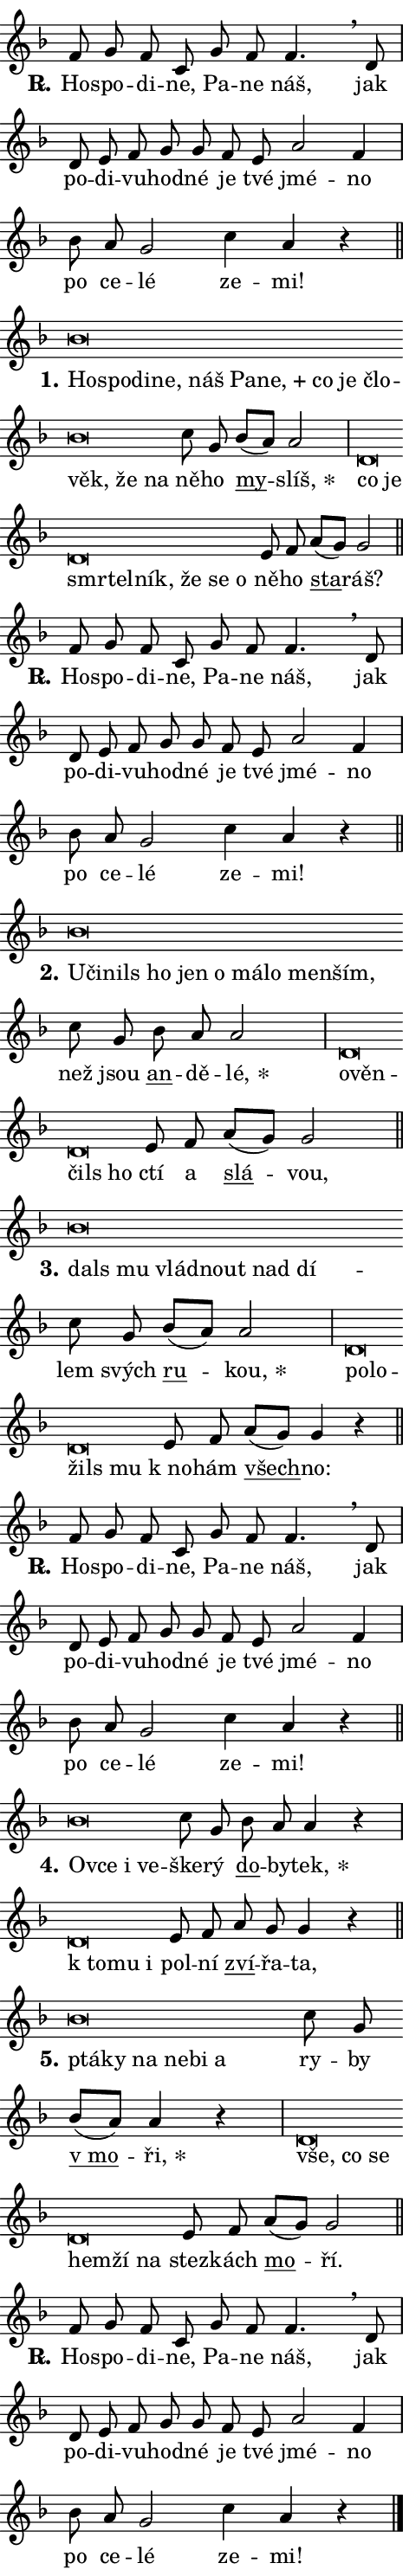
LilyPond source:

\version "2.24.0"
\header { tagline = "" }
\paper {
  indent = 0\cm
  top-margin = 0\cm
  right-margin = 0.13\cm % to fit lyric hyphens
  bottom-margin = 0\cm
  left-margin = 0\cm
  paper-width = 8\cm
  page-breaking = #ly:one-page-breaking
  system-system-spacing.basic-distance = #11
  score-system-spacing.basic-distance = #11
  ragged-last = ##f
}


%% Author: Thomas Morley
%% https://lists.gnu.org/archive/html/lilypond-user/2020-05/msg00002.html
#(define (line-position grob)
"Returns position of @var[grob} in current system:
   @code{'start}, if at first time-step
   @code{'end}, if at last time-step
   @code{'middle} otherwise
"
  (let* ((col (ly:item-get-column grob))
         (ln (ly:grob-object col 'left-neighbor))
         (rn (ly:grob-object col 'right-neighbor))
         (col-to-check-left (if (ly:grob? ln) ln col))
         (col-to-check-right (if (ly:grob? rn) rn col))
         (break-dir-left
           (and
             (ly:grob-property col-to-check-left 'non-musical #f)
             (ly:item-break-dir col-to-check-left)))
         (break-dir-right
           (and
             (ly:grob-property col-to-check-right 'non-musical #f)
             (ly:item-break-dir col-to-check-right))))
        (cond ((eqv? 1 break-dir-left) 'start)
              ((eqv? -1 break-dir-right) 'end)
              (else 'middle))))

#(define (tranparent-at-line-position vctor)
  (lambda (grob)
  "Relying on @code{line-position} select the relevant enry from @var{vctor}.
Used to determine transparency,"
    (case (line-position grob)
      ((end) (not (vector-ref vctor 0)))
      ((middle) (not (vector-ref vctor 1)))
      ((start) (not (vector-ref vctor 2))))))

noteHeadBreakVisibility =
#(define-music-function (break-visibility)(vector?)
"Makes @code{NoteHead}s transparent relying on @var{break-visibility}"
#{
  \override NoteHead.transparent =
    #(tranparent-at-line-position break-visibility)
#})

#(define delete-ledgers-for-transparent-note-heads
  (lambda (grob)
    "Reads whether a @code{NoteHead} is transparent.
If so this @code{NoteHead} is removed from @code{'note-heads} from
@var{grob}, which is supposed to be @code{LedgerLineSpanner}.
As a result ledgers are not printed for this @code{NoteHead}"
    (let* ((nhds-array (ly:grob-object grob 'note-heads))
           (nhds-list
             (if (ly:grob-array? nhds-array)
                 (ly:grob-array->list nhds-array)
                 '()))
           ;; Relies on the transparent-property being done before
           ;; Staff.LedgerLineSpanner.after-line-breaking is executed.
           ;; This is fragile ...
           (to-keep
             (remove
               (lambda (nhd)
                 (ly:grob-property nhd 'transparent #f))
               nhds-list)))
      ;; TODO find a better method to iterate over grob-arrays, similiar
      ;; to filter/remove etc for lists
      ;; For now rebuilt from scratch
      (set! (ly:grob-object grob 'note-heads)  '())
      (for-each
        (lambda (nhd)
          (ly:pointer-group-interface::add-grob grob 'note-heads nhd))
        to-keep))))

squashNotes = {
  \override NoteHead.X-extent = #'(-0.2 . 0.2)
  \override NoteHead.Y-extent = #'(-0.75 . 0)
  \override NoteHead.stencil =
    #(lambda (grob)
       (let ((pos (ly:grob-property grob 'staff-position)))
         (begin
           (if (< pos -7) (display "ERROR: Lower brevis then expected\n") (display ""))
           (if (<= pos -6) ly:text-interface::print ly:note-head::print))))
}
unSquashNotes = {
  \revert NoteHead.X-extent
  \revert NoteHead.Y-extent
  \revert NoteHead.stencil
}

hideNotes = \noteHeadBreakVisibility #begin-of-line-visible
unHideNotes = \noteHeadBreakVisibility #all-visible

% work-around for resetting accidentals
% https://lilypond.org/doc/v2.23/Documentation/notation/displaying-rhythms#unmetered-music
cadenzaMeasure = {
  \cadenzaOff
  \partial 1024 s1024
  \cadenzaOn
}

#(define-markup-command (accent layout props text) (markup?)
  "Underline accented syllable"
  (interpret-markup layout props
    #{\markup \override #'(offset . 4.3) \underline { #text }#}))

responsum = \markup \concat {
  "R" \hspace #-1.05 \path #0.1 #'((moveto 0 0.07) (lineto 0.9 0.8)) \hspace #0.05 "."
}

spaceSize = #0.6828661417322834 % exact space size for TeX Gyre Schola

\layout {
  \context {
    \Staff
    \remove "Time_signature_engraver"
    \override LedgerLineSpanner.after-line-breaking = #delete-ledgers-for-transparent-note-heads
  }
  \context {
    \Lyrics {
      \override LyricSpace.minimum-distance = \spaceSize
      \override LyricText.font-name = #"TeX Gyre Schola"
      \override LyricText.font-size = 1
      \override StanzaNumber.font-name = #"TeX Gyre Schola Bold"
      \override StanzaNumber.font-size = 1
    }
  }
  \context {
    \Score 
    \override NoteHead.text =
      #(lambda (grob) 
        (let ((pos (ly:grob-property grob 'staff-position)))
          #{\markup {
            \combine
              \halign #-0.55 \raise #(if (= pos -6) 0 0.5) \override #'(thickness . 2) \draw-line #'(3.2 . 0)
              \musicglyph "noteheads.sM1"
          }#}))
  }
}

% magnetic-lyrics.ily
%
%   written by
%     Jean Abou Samra <jean@abou-samra.fr>
%     Werner Lemberg <wl@gnu.org>
%
%   adapted by
%     Jiri Hon <jiri.hon@gmail.com>
%
% Version 2022-Apr-15

% https://www.mail-archive.com/lilypond-user@gnu.org/msg149350.html

#(define (Left_hyphen_pointer_engraver context)
   "Collect syllable-hyphen-syllable occurrences in lyrics and store
them in properties.  This engraver only looks to the left.  For
example, if the lyrics input is @code{foo -- bar}, it does the
following.

@itemize @bullet
@item
Set the @code{text} property of the @code{LyricHyphen} grob between
@q{foo} and @q{bar} to @code{foo}.

@item
Set the @code{left-hyphen} property of the @code{LyricText} grob with
text @q{foo} to the @code{LyricHyphen} grob between @q{foo} and
@q{bar}.
@end itemize

Use this auxiliary engraver in combination with the
@code{lyric-@/text::@/apply-@/magnetic-@/offset!} hook."
   (let ((hyphen #f)
         (text #f))
     (make-engraver
      (acknowledgers
       ((lyric-syllable-interface engraver grob source-engraver)
        (set! text grob)))
      (end-acknowledgers
       ((lyric-hyphen-interface engraver grob source-engraver)
        ;(when (not (grob::has-interface grob 'lyric-space-interface))
          (set! hyphen grob)));)
      ((stop-translation-timestep engraver)
       (when (and text hyphen)
         (ly:grob-set-object! text 'left-hyphen hyphen))
       (set! text #f)
       (set! hyphen #f)))))

#(define (lyric-text::apply-magnetic-offset! grob)
   "If the space between two syllables is less than the value in
property @code{LyricText@/.details@/.squash-threshold}, move the right
syllable to the left so that it gets concatenated with the left
syllable.

Use this function as a hook for
@code{LyricText@/.after-@/line-@/breaking} if the
@code{Left_@/hyphen_@/pointer_@/engraver} is active."
   (let ((hyphen (ly:grob-object grob 'left-hyphen #f)))
     (when hyphen
       (let ((left-text (ly:spanner-bound hyphen LEFT)))
         (when (grob::has-interface left-text 'lyric-syllable-interface)
           (let* ((common (ly:grob-common-refpoint grob left-text X))
                  (this-x-ext (ly:grob-extent grob common X))
                  (left-x-ext
                   (begin
                     ;; Trigger magnetism for left-text.
                     (ly:grob-property left-text 'after-line-breaking)
                     (ly:grob-extent left-text common X)))
                  ;; `delta` is the gap width between two syllables.
                  (delta (- (interval-start this-x-ext)
                            (interval-end left-x-ext)))
                  (details (ly:grob-property grob 'details))
                  (threshold (assoc-get 'squash-threshold details 0.2)))
             (when (< delta threshold)
               (let* (;; We have to manipulate the input text so that
                      ;; ligatures crossing syllable boundaries are not
                      ;; disabled.  For languages based on the Latin
                      ;; script this is essentially a beautification.
                      ;; However, for non-Western scripts it can be a
                      ;; necessity.
                      (lt (ly:grob-property left-text 'text))
                      (rt (ly:grob-property grob 'text))
                      (is-space (grob::has-interface hyphen 'lyric-space-interface))
                      (space (if is-space " " ""))
                      (extra-delta (if is-space spaceSize 0))
                      ;; Append new syllable.
                      (ltrt-space (if (and (string? lt) (string? rt))
                                (string-append lt space rt)
                                (make-concat-markup (list lt space rt))))
                      ;; Right-align `ltrt` to the right side.
                      (ltrt-space-markup (grob-interpret-markup
                               grob
                               (make-translate-markup
                                (cons (interval-length this-x-ext) 0)
                                (make-right-align-markup ltrt-space)))))
                 (begin
                   ;; Don't print `left-text`.
                   (ly:grob-set-property! left-text 'stencil #f)
                   ;; Set text and stencil (which holds all collected
                   ;; syllables so far) and shift it to the left.
                   (ly:grob-set-property! grob 'text ltrt-space)
                   (ly:grob-set-property! grob 'stencil ltrt-space-markup)
                   (ly:grob-translate-axis! grob (- (- delta extra-delta)) X))))))))))


#(define (lyric-hyphen::displace-bounds-first grob)
   ;; Make very sure this callback isn't triggered too early.
   (let ((left (ly:spanner-bound grob LEFT))
         (right (ly:spanner-bound grob RIGHT)))
     (ly:grob-property left 'after-line-breaking)
     (ly:grob-property right 'after-line-breaking)
     (ly:lyric-hyphen::print grob)))

squashThreshold = #0.4

\layout {
  \context {
    \Lyrics
    \consists #Left_hyphen_pointer_engraver
    \override LyricText.after-line-breaking =
      #lyric-text::apply-magnetic-offset!
    \override LyricHyphen.stencil = #lyric-hyphen::displace-bounds-first
    \override LyricText.details.squash-threshold = \squashThreshold
    \override LyricHyphen.minimum-distance = 0
    \override LyricHyphen.minimum-length = \squashThreshold
  }
}

squashText = \override LyricText.details.squash-threshold = 9999
unSquashText = \override LyricText.details.squash-threshold = \squashThreshold

leftText = \override LyricText.self-alignment-X = #LEFT
unLeftText = \revert LyricText.self-alignment-X

starOffset = #(lambda (grob) 
                (let ((x_offset (ly:self-alignment-interface::aligned-on-x-parent grob)))
                  (if (= x_offset 0) 0 (+ x_offset 1.2))))

star = #(define-music-function (syllable)(string?)
"Append star separator at the end of a syllable"
#{
  \once \override LyricText.X-offset = #starOffset
  \lyricmode { \markup {
    #syllable
    \override #'((font-name . "TeX Gyre Schola Bold")) \hspace #0.2 \lower #0.65 \larger "*"
  } }
#})

starAccent = #(define-music-function (syllable)(string?)
"Append star separator at the end of a syllable and make accent"
#{
  \once \override LyricText.X-offset = #starOffset
  \lyricmode { \markup {
    \accent #syllable
    \override #'((font-name . "TeX Gyre Schola Bold")) \hspace #0.2 \lower #0.65 \larger "*"
  } }
#})

breath = #(define-music-function (syllable)(string?)
"Append breathing indicator at the end of a syllable"
#{
  \lyricmode { \markup { #syllable "+" } }
#})

optionalBreath = #(define-music-function (syllable)(string?)
"Append optional breathing indicator at the end of a syllable"
#{
  \lyricmode { \markup { #syllable "(+)" } }
#})


\score {
    <<
        \new Voice = "melody" { \cadenzaOn \key f \major \relative { f'8 g f c g' f f4. \breathe d8 \cadenzaMeasure \bar "|" d e f g g \bar "" f e \bar "" a2 f4 \cadenzaMeasure \bar "|" bes8 a g2 \bar "" c4 a r \cadenzaMeasure \bar "||" \break } }
        \new Lyrics \lyricsto "melody" { \lyricmode { \set stanza = \responsum
Ho -- spo -- di -- ne, Pa -- ne náš, jak po -- di -- vu -- hod -- né je tvé jmé -- no po ce -- lé ze -- mi! } }
    >>
    \layout {}
}

\score {
    <<
        \new Voice = "melody" { \cadenzaOn \key f \major \relative { \squashNotes bes'\breve*1/16 \hideNotes \breve*1/16 \bar "" \breve*1/16 \bar "" \breve*1/16 \bar "" \breve*1/16 \bar "" \breve*1/16 \bar "" \breve*1/16 \bar "" \breve*1/16 \bar "" \breve*1/16 \bar "" \breve*1/16 \bar "" \breve*1/16 \bar "" \breve*1/16 \breve*1/16 \bar "" \unHideNotes \unSquashNotes c8 g \bar "" bes[( a)] a2 \cadenzaMeasure \bar "|" \squashNotes d,\breve*1/16 \hideNotes \breve*1/16 \bar "" \breve*1/16 \bar "" \breve*1/16 \bar "" \breve*1/16 \bar "" \breve*1/16 \bar "" \breve*1/16 \breve*1/16 \bar "" \unHideNotes \unSquashNotes e8 f \bar "" a[( g)] g2 \cadenzaMeasure \bar "||" \break } }
        \new Lyrics \lyricsto "melody" { \lyricmode { \set stanza = "1."
\leftText Ho -- \squashText spo -- di -- ne, náš Pa -- \breath "ne," co je člo -- věk, že na \unLeftText \unSquashText ně -- ho \markup \accent my -- \star slíš, \leftText co \squashText je smr -- tel -- ník, že se o \unLeftText \unSquashText ně -- ho \markup \accent sta -- ráš? } }
    >>
    \layout {}
}

\score {
    <<
        \new Voice = "melody" { \cadenzaOn \key f \major \relative { f'8 g f c g' f f4. \breathe d8 \cadenzaMeasure \bar "|" d e f g g \bar "" f e \bar "" a2 f4 \cadenzaMeasure \bar "|" bes8 a g2 \bar "" c4 a r \cadenzaMeasure \bar "||" \break } }
        \new Lyrics \lyricsto "melody" { \lyricmode { \set stanza = \responsum
Ho -- spo -- di -- ne, Pa -- ne náš, jak po -- di -- vu -- hod -- né je tvé jmé -- no po ce -- lé ze -- mi! } }
    >>
    \layout {}
}

\score {
    <<
        \new Voice = "melody" { \cadenzaOn \key f \major \relative { \squashNotes bes'\breve*1/16 \hideNotes \breve*1/16 \bar "" \breve*1/16 \bar "" \breve*1/16 \bar "" \breve*1/16 \bar "" \breve*1/16 \bar "" \breve*1/16 \bar "" \breve*1/16 \bar "" \breve*1/16 \breve*1/16 \bar "" \unHideNotes \unSquashNotes c8 g \bar "" bes a a2 \cadenzaMeasure \bar "|" \squashNotes d,\breve*1/16 \hideNotes \breve*1/16 \bar "" \breve*1/16 \breve*1/16 \bar "" \unHideNotes \unSquashNotes e8 f \bar "" a[( g)] g2 \cadenzaMeasure \bar "||" \break } }
        \new Lyrics \lyricsto "melody" { \lyricmode { \set stanza = "2."
\leftText U -- \squashText či -- nils ho jen o má -- lo men -- ším, \unLeftText \unSquashText než jsou \markup \accent an -- dě -- \star lé, \leftText o -- \squashText věn -- čils ho \unLeftText \unSquashText ctí a \markup \accent slá -- vou, } }
    >>
    \layout {}
}

\score {
    <<
        \new Voice = "melody" { \cadenzaOn \key f \major \relative { \squashNotes bes'\breve*1/16 \hideNotes \breve*1/16 \bar "" \breve*1/16 \bar "" \breve*1/16 \bar "" \breve*1/16 \breve*1/16 \bar "" \unHideNotes \unSquashNotes c8 g \bar "" bes[( a)] a2 \cadenzaMeasure \bar "|" \squashNotes d,\breve*1/16 \hideNotes \breve*1/16 \bar "" \breve*1/16 \breve*1/16 \bar "" \unHideNotes \unSquashNotes e8 f \bar "" a[( g)] g4 r \cadenzaMeasure \bar "||" \break } }
        \new Lyrics \lyricsto "melody" { \lyricmode { \set stanza = "3."
\leftText dals \squashText mu vlád -- nout nad dí -- \unLeftText \unSquashText lem svých \markup \accent ru -- \star kou, \leftText po -- \squashText lo -- žils mu \unLeftText \unSquashText "k no" -- hám \markup \accent všech -- no: } }
    >>
    \layout {}
}

\score {
    <<
        \new Voice = "melody" { \cadenzaOn \key f \major \relative { f'8 g f c g' f f4. \breathe d8 \cadenzaMeasure \bar "|" d e f g g \bar "" f e \bar "" a2 f4 \cadenzaMeasure \bar "|" bes8 a g2 \bar "" c4 a r \cadenzaMeasure \bar "||" \break } }
        \new Lyrics \lyricsto "melody" { \lyricmode { \set stanza = \responsum
Ho -- spo -- di -- ne, Pa -- ne náš, jak po -- di -- vu -- hod -- né je tvé jmé -- no po ce -- lé ze -- mi! } }
    >>
    \layout {}
}

\score {
    <<
        \new Voice = "melody" { \cadenzaOn \key f \major \relative { \squashNotes bes'\breve*1/16 \hideNotes \breve*1/16 \bar "" \breve*1/16 \breve*1/16 \bar "" \unHideNotes \unSquashNotes c8 g \bar "" bes a a4 r \cadenzaMeasure \bar "|" \squashNotes d,\breve*1/16 \hideNotes \breve*1/16 \breve*1/16 \bar "" \unHideNotes \unSquashNotes e8 f \bar "" a g g4 r \cadenzaMeasure \bar "||" \break } }
        \new Lyrics \lyricsto "melody" { \lyricmode { \set stanza = "4."
\leftText Ov -- \squashText ce i ve -- \unLeftText \unSquashText ške -- rý \markup \accent do -- by -- \star tek, \leftText "k to" -- \squashText mu i \unLeftText \unSquashText pol -- ní \markup \accent zví -- řa -- ta, } }
    >>
    \layout {}
}

\score {
    <<
        \new Voice = "melody" { \cadenzaOn \key f \major \relative { \squashNotes bes'\breve*1/16 \hideNotes \breve*1/16 \bar "" \breve*1/16 \bar "" \breve*1/16 \bar "" \breve*1/16 \breve*1/16 \bar "" \unHideNotes \unSquashNotes c8 g \bar "" bes[( a)] a4 r \cadenzaMeasure \bar "|" \squashNotes d,\breve*1/16 \hideNotes \breve*1/16 \bar "" \breve*1/16 \bar "" \breve*1/16 \bar "" \breve*1/16 \breve*1/16 \bar "" \unHideNotes \unSquashNotes e8 f \bar "" a[( g)] g2 \cadenzaMeasure \bar "||" \break } }
        \new Lyrics \lyricsto "melody" { \lyricmode { \set stanza = "5."
\leftText ptá -- \squashText ky na ne -- bi a \unLeftText \unSquashText ry -- by \markup \accent "v mo" -- \star ři, \leftText vše, \squashText co se hem -- ží na \unLeftText \unSquashText stez -- kách \markup \accent mo -- ří. } }
    >>
    \layout {}
}

\score {
    <<
        \new Voice = "melody" { \cadenzaOn \key f \major \relative { f'8 g f c g' f f4. \breathe d8 \cadenzaMeasure \bar "|" d e f g g \bar "" f e \bar "" a2 f4 \cadenzaMeasure \bar "|" bes8 a g2 \bar "" c4 a r \cadenzaMeasure \bar "||" \break } \bar "|." }
        \new Lyrics \lyricsto "melody" { \lyricmode { \set stanza = \responsum
Ho -- spo -- di -- ne, Pa -- ne náš, jak po -- di -- vu -- hod -- né je tvé jmé -- no po ce -- lé ze -- mi! } }
    >>
    \layout {}
}
